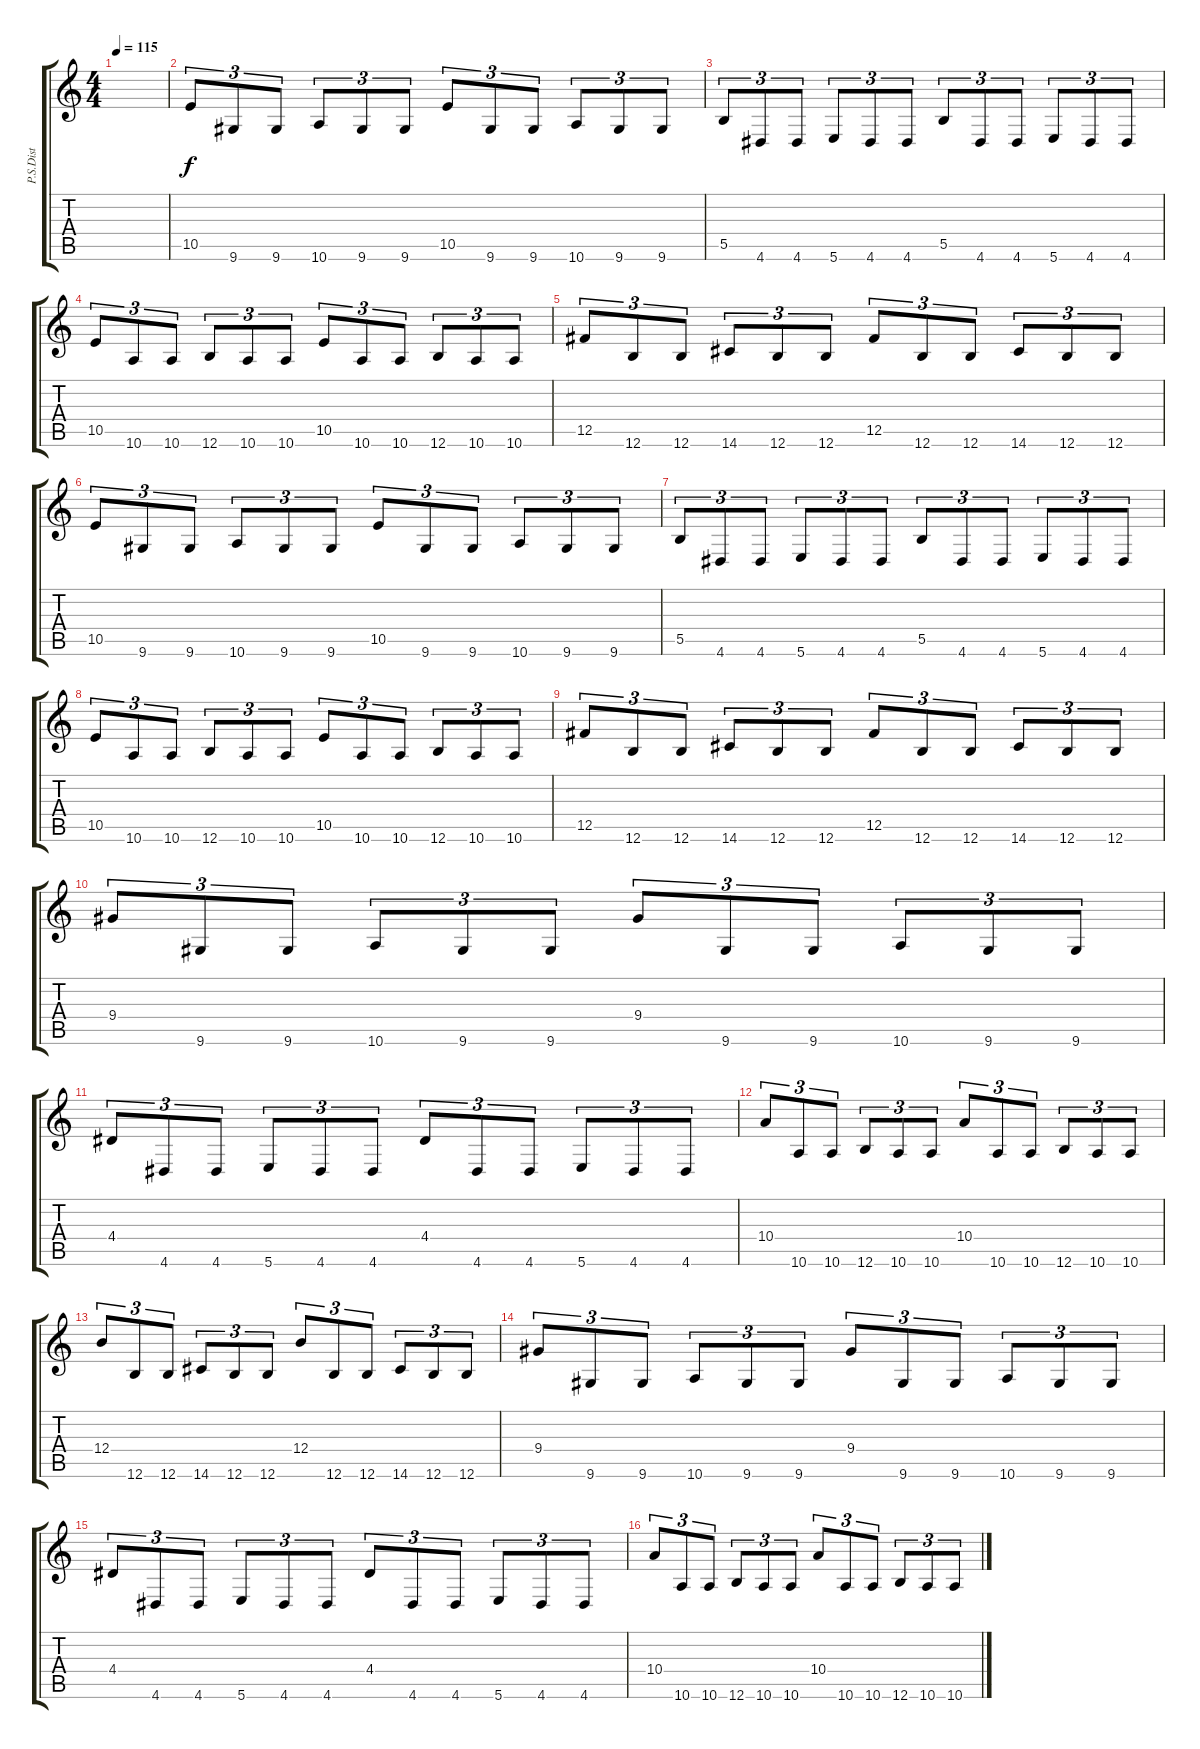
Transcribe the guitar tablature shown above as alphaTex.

\track ("P.S.Dist" "P.S.Dist") {instrument distortionguitar}
\staff {score tabs}
\tuning (Db4 Ab3 E3 B2 Gb2 B1) {hide}
\ts (4 4)
\tempo 115
\clef g2
\ks c
|
10.5.8{tu (3 2)} 9.6.8{tu (3 2)} 9.6.8{tu (3 2)} 10.6.8{tu (3 2)} 9.6.8{tu (3 2)} 9.6.8{tu (3 2)} 10.5.8{tu (3 2)} 9.6.8{tu (3 2)} 9.6.8{tu (3 2)} 10.6.8{tu (3 2)} 9.6.8{tu (3 2)} 9.6.8{tu (3 2)} |
5.5.8{tu (3 2)} 4.6.8{tu (3 2)} 4.6.8{tu (3 2)} 5.6.8{tu (3 2)} 4.6.8{tu (3 2)} 4.6.8{tu (3 2)} 5.5.8{tu (3 2)} 4.6.8{tu (3 2)} 4.6.8{tu (3 2)} 5.6.8{tu (3 2)} 4.6.8{tu (3 2)} 4.6.8{tu (3 2)} |
10.5.8{tu (3 2)} 10.6.8{tu (3 2)} 10.6.8{tu (3 2)} 12.6.8{tu (3 2)} 10.6.8{tu (3 2)} 10.6.8{tu (3 2)} 10.5.8{tu (3 2)} 10.6.8{tu (3 2)} 10.6.8{tu (3 2)} 12.6.8{tu (3 2)} 10.6.8{tu (3 2)} 10.6.8{tu (3 2)} |
12.5.8{tu (3 2)} 12.6.8{tu (3 2)} 12.6.8{tu (3 2)} 14.6.8{tu (3 2)} 12.6.8{tu (3 2)} 12.6.8{tu (3 2)} 12.5.8{tu (3 2)} 12.6.8{tu (3 2)} 12.6.8{tu (3 2)} 14.6.8{tu (3 2)} 12.6.8{tu (3 2)} 12.6.8{tu (3 2)} |
10.5.8{tu (3 2)} 9.6.8{tu (3 2)} 9.6.8{tu (3 2)} 10.6.8{tu (3 2)} 9.6.8{tu (3 2)} 9.6.8{tu (3 2)} 10.5.8{tu (3 2)} 9.6.8{tu (3 2)} 9.6.8{tu (3 2)} 10.6.8{tu (3 2)} 9.6.8{tu (3 2)} 9.6.8{tu (3 2)} |
5.5.8{tu (3 2)} 4.6.8{tu (3 2)} 4.6.8{tu (3 2)} 5.6.8{tu (3 2)} 4.6.8{tu (3 2)} 4.6.8{tu (3 2)} 5.5.8{tu (3 2)} 4.6.8{tu (3 2)} 4.6.8{tu (3 2)} 5.6.8{tu (3 2)} 4.6.8{tu (3 2)} 4.6.8{tu (3 2)} |
10.5.8{tu (3 2)} 10.6.8{tu (3 2)} 10.6.8{tu (3 2)} 12.6.8{tu (3 2)} 10.6.8{tu (3 2)} 10.6.8{tu (3 2)} 10.5.8{tu (3 2)} 10.6.8{tu (3 2)} 10.6.8{tu (3 2)} 12.6.8{tu (3 2)} 10.6.8{tu (3 2)} 10.6.8{tu (3 2)} |
12.5.8{tu (3 2)} 12.6.8{tu (3 2)} 12.6.8{tu (3 2)} 14.6.8{tu (3 2)} 12.6.8{tu (3 2)} 12.6.8{tu (3 2)} 12.5.8{tu (3 2)} 12.6.8{tu (3 2)} 12.6.8{tu (3 2)} 14.6.8{tu (3 2)} 12.6.8{tu (3 2)} 12.6.8{tu (3 2)} |
9.4.8{tu (3 2)} 9.6.8{tu (3 2)} 9.6.8{tu (3 2)} 10.6.8{tu (3 2)} 9.6.8{tu (3 2)} 9.6.8{tu (3 2)} 9.4.8{tu (3 2)} 9.6.8{tu (3 2)} 9.6.8{tu (3 2)} 10.6.8{tu (3 2)} 9.6.8{tu (3 2)} 9.6.8{tu (3 2)} |
4.4.8{tu (3 2)} 4.6.8{tu (3 2)} 4.6.8{tu (3 2)} 5.6.8{tu (3 2)} 4.6.8{tu (3 2)} 4.6.8{tu (3 2)} 4.4.8{tu (3 2)} 4.6.8{tu (3 2)} 4.6.8{tu (3 2)} 5.6.8{tu (3 2)} 4.6.8{tu (3 2)} 4.6.8{tu (3 2)} |
10.4.8{tu (3 2)} 10.6.8{tu (3 2)} 10.6.8{tu (3 2)} 12.6.8{tu (3 2)} 10.6.8{tu (3 2)} 10.6.8{tu (3 2)} 10.4.8{tu (3 2)} 10.6.8{tu (3 2)} 10.6.8{tu (3 2)} 12.6.8{tu (3 2)} 10.6.8{tu (3 2)} 10.6.8{tu (3 2)} |
12.4.8{tu (3 2)} 12.6.8{tu (3 2)} 12.6.8{tu (3 2)} 14.6.8{tu (3 2)} 12.6.8{tu (3 2)} 12.6.8{tu (3 2)} 12.4.8{tu (3 2)} 12.6.8{tu (3 2)} 12.6.8{tu (3 2)} 14.6.8{tu (3 2)} 12.6.8{tu (3 2)} 12.6.8{tu (3 2)} |
9.4.8{tu (3 2)} 9.6.8{tu (3 2)} 9.6.8{tu (3 2)} 10.6.8{tu (3 2)} 9.6.8{tu (3 2)} 9.6.8{tu (3 2)} 9.4.8{tu (3 2)} 9.6.8{tu (3 2)} 9.6.8{tu (3 2)} 10.6.8{tu (3 2)} 9.6.8{tu (3 2)} 9.6.8{tu (3 2)} |
4.4.8{tu (3 2)} 4.6.8{tu (3 2)} 4.6.8{tu (3 2)} 5.6.8{tu (3 2)} 4.6.8{tu (3 2)} 4.6.8{tu (3 2)} 4.4.8{tu (3 2)} 4.6.8{tu (3 2)} 4.6.8{tu (3 2)} 5.6.8{tu (3 2)} 4.6.8{tu (3 2)} 4.6.8{tu (3 2)} |
10.4.8{tu (3 2)} 10.6.8{tu (3 2)} 10.6.8{tu (3 2)} 12.6.8{tu (3 2)} 10.6.8{tu (3 2)} 10.6.8{tu (3 2)} 10.4.8{tu (3 2)} 10.6.8{tu (3 2)} 10.6.8{tu (3 2)} 12.6.8{tu (3 2)} 10.6.8{tu (3 2)} 10.6.8{tu (3 2)}
